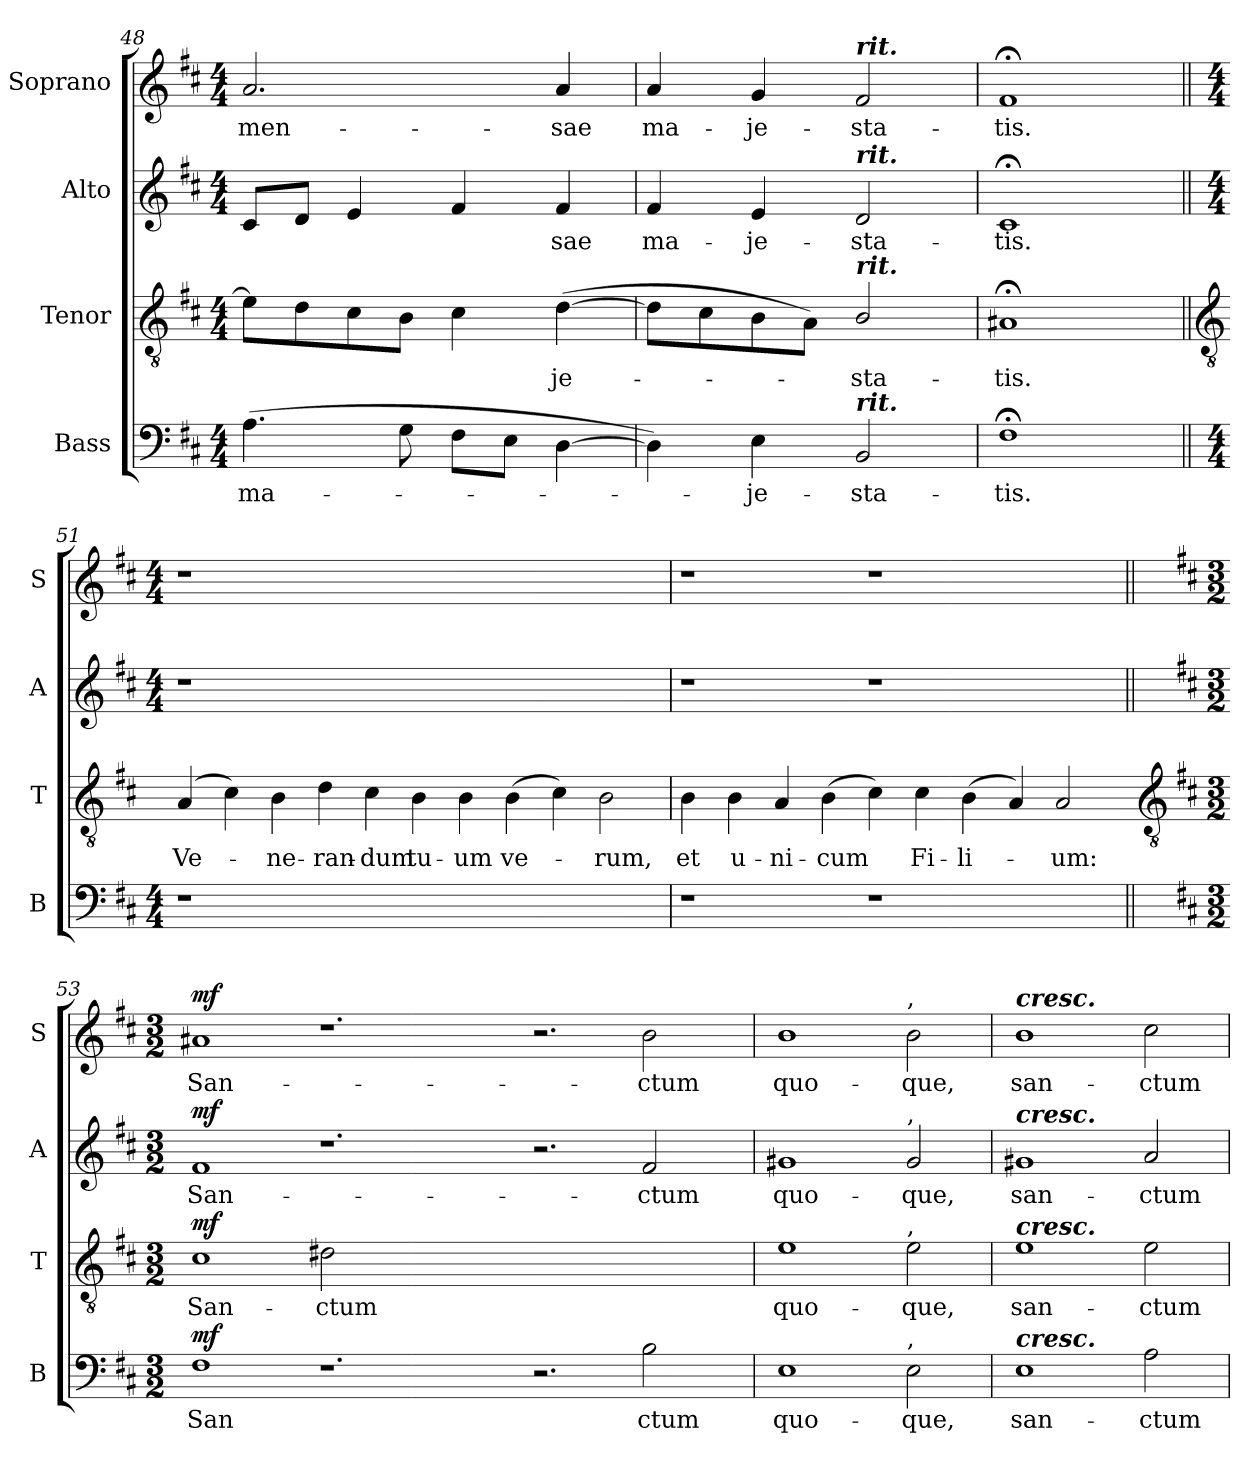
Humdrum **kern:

**kern	**text	**dynam	**kern	**text	**dynam	**kern	**text	**dynam	**kern	**text	**dynam
*part4	*part4	*part4	*part3	*part3	*part3	*part2	*part2	*part2	*part1	*part1	*part1
*staff4	*staff4	*staff4	*staff3	*staff3	*staff3	*staff2	*staff2	*staff2	*staff1	*staff1	*staff1
*I"Bass	*	*	*I"Tenor	*	*	*I"Alto	*	*	*I"Soprano	*	*
*I'B	*	*	*I'T	*	*	*I'A	*	*	*I'S	*	*
*clefF4	*	*	*clefGv2	*	*	*clefG2	*	*	*clefG2	*	*
*k[f#c#]	*	*	*k[f#c#]	*	*	*k[f#c#]	*	*	*k[f#c#]	*	*
*D:	*	*	*D:	*	*	*D:	*	*	*D:	*	*
*M4/4	*	*	*M4/4	*	*	*M4/4	*	*	*M4/4	*	*
=48	=48	=48	=48	=48	=48	=48	=48	=48	=48	=48	=48
!	!LO:LY:b	!	!	!	!	!	!	!	!	!LO:LY:b	!
(>4.A	ma-	.	8eL]	.	.	8c#L	.	.	2.a	-men-	.
.	.	.	8d	.	.	8dJ	.	.	.	.	.
.	.	.	8c#	.	.	4e	.	.	.	.	.
8G	.	.	8BJ	.	.	.	.	.	.	.	.
8F#L	.	.	4c#	.	.	4f#	.	.	.	.	.
8EJ	.	.	.	.	.	.	.	.	.	.	.
!	!	!	!	!LO:LY:b	!	!	!LO:LY:b	!	!	!LO:LY:b	!
[4D	.	.	(>[4d	je-	.	4f#	sae	.	4a	-sae	.
=49	=49	=49	=49	=49	=49	=49	=49	=49	=49	=49	=49
!	!	!	!	!	!	!	!LO:LY:b	!	!	!LO:LY:b	!
4D])	.	.	8dL]	.	.	4f#	ma-	.	4a	ma-	.
.	.	.	8c#	.	.	.	.	.	.	.	.
!	!LO:LY:b	!	!	!	!	!	!LO:LY:b	!	!	!LO:LY:b	!
4E	je-	.	8B	.	.	4e	-je-	.	4g	-je-	.
.	.	.	8AJ)	.	.	.	.	.	.	.	.
!	!	!	!	!	!	!	!	!	!LO:TX:a:Bi:t=rit.	!	!
!	!	!	!	!	!	!LO:TX:a:Bi:t=rit.	!	!	!	!	!
!	!	!	!LO:TX:a:Bi:t=rit.	!	!	!	!	!	!	!	!
!LO:TX:a:Bi:t=rit.	!	!	!	!	!	!	!	!	!	!	!
!	!LO:LY:b	!	!	!LO:LY:b	!	!	!LO:LY:b	!	!	!LO:LY:b	!
2BB	-sta-	.	2B/	sta-	.	2d	-sta-	.	2f#	-sta-	.
=50	=50	=50	=50	=50	=50	=50	=50	=50	=50	=50	=50
!	!LO:LY:b	!	!	!LO:LY:b	!	!	!LO:LY:b	!	!	!LO:LY:b	!
1F#;<	-tis.	.	1A#X;<	-tis.	.	1c#;<	-tis.	.	1f#;<	-tis.	.
!!LO:LB:g=z
=51||	=51||	=51||	=51||	=51||	=51||	=51||	=51||	=51||	=51||	=51||	=51||
*	*	*	*clefGv2	*	*	*	*	*	*	*	*
*M4/4	*	*	*	*	*	*M4/4	*	*	*M4/4	*	*
!	!	!	!	!LO:LY:b	!	!	!	!	!	!	!
1r	.	.	(<4A	Ve-	.	1r	.	.	1r	.	.
.	.	.	4c#)	.	.	.	.	.	.	.	.
!	!	!	!	!LO:LY:b	!	!	!	!	!	!	!
.	.	.	4B	ne-	.	.	.	.	.	.	.
!	!	!	!	!LO:LY:b	!	!	!	!	!	!	!
.	.	.	4d	-ran-	.	.	.	.	.	.	.
!	!	!	!	!LO:LY:b	!	!	!	!	!	!	!
1..ryy	.	.	4c#	-dum	.	1..ryy	.	.	1..ryy	.	.
!	!	!	!	!LO:LY:b	!	!	!	!	!	!	!
.	.	.	4B	tu-	.	.	.	.	.	.	.
!	!	!	!	!LO:LY:b	!	!	!	!	!	!	!
.	.	.	4B	-um	.	.	.	.	.	.	.
!	!	!	!	!LO:LY:b	!	!	!	!	!	!	!
.	.	.	(>4B	ve-	.	.	.	.	.	.	.
.	.	.	4c#)	.	.	.	.	.	.	.	.
!	!	!	!	!LO:LY:b	!	!	!	!	!	!	!
.	.	.	2B	rum,	.	.	.	.	.	.	.
=52	=52	=52	=52	=52	=52	=52	=52	=52	=52	=52	=52
!	!	!	!	!LO:LY:b	!	!	!	!	!	!	!
1r	.	.	4B	et	.	1r	.	.	1r	.	.
!	!	!	!	!LO:LY:b	!	!	!	!	!	!	!
.	.	.	4B	u-	.	.	.	.	.	.	.
!	!	!	!	!LO:LY:b	!	!	!	!	!	!	!
.	.	.	4A	-ni-	.	.	.	.	.	.	.
!	!	!	!	!LO:LY:b	!	!	!	!	!	!	!
.	.	.	(>4B	-cum	.	.	.	.	.	.	.
1r	.	.	4c#)	.	.	1r	.	.	1r	.	.
!	!	!	!	!LO:LY:b	!	!	!	!	!	!	!
.	.	.	4c#	Fi-	.	.	.	.	.	.	.
!	!	!	!	!LO:LY:b	!	!	!	!	!	!	!
.	.	.	(<4B	-li-	.	.	.	.	.	.	.
.	.	.	4A)	.	.	.	.	.	.	.	.
!	!	!	!	!LO:LY:b	!	!	!	!	!	!	!
2ryy	.	.	2A	um:	.	2ryy	.	.	2ryy	.	.
!!LO:LB:g=z
=53||	=53||	=53||	=53-	=53||	=53||	=53||	=53||	=53||	=53||	=53||	=53||
*	*	*	*clefGv2	*	*	*	*	*	*	*	*
*k[f#c#]	*	*	*	*	*	*k[f#c#]	*	*	*k[f#c#]	*	*
*D:	*	*	*	*	*	*D:	*	*	*D:	*	*
*M3/2	*	*	*M3/2	*	*	*M3/2	*	*	*M3/2	*	*
!	!LO:LY:b	!LO:DY:b	!	!LO:LY:b	!LO:DY:b	!	!LO:LY:b	!LO:DY:b	!	!LO:LY:b	!LO:DY:b
1F#	San	mf	1c#	San-	mf	1f#	San-	mf	1a#X	San-	mf
!	!	!	!	!LO:LY:b	!	!	!	!	!	!	!
1.r	.	.	2d#X	-ctum	.	1.r	.	.	1.r	.	.
.	.	.	0ryy	.	.	.	.	.	.	.	.
2.r	.	.	.	.	.	2.r	.	.	2.r	.	.
!	!LO:LY:b	!	!	!	!	!	!LO:LY:b	!	!	!LO:LY:b	!
2B	ctum	.	.	.	.	2f#	-ctum	.	2b	-ctum	.
.	.	.	4ryy	.	.	.	.	.	.	.	.
=54	=54	=54	=54	=54	=54	=54	=54	=54	=54	=54	=54
!	!LO:LY:b	!	!	!LO:LY:b	!	!	!LO:LY:b	!	!	!LO:LY:b	!
1E	quo-	.	1e	quo-	.	1g#X	quo-	.	1b	quo-	.
!	!	!	!	!	!	!	!	!	!LO:TX:a:t=,	!	!
!	!	!	!	!	!	!LO:TX:a:t=,	!	!	!	!	!
!	!	!	!LO:TX:a:t=,	!	!	!	!	!	!	!	!
!LO:TX:a:t=,	!	!	!	!	!	!	!	!	!	!	!
!	!LO:LY:b	!	!	!LO:LY:b	!	!	!LO:LY:b	!	!	!LO:LY:b	!
2E	-que,	.	2e	-que,	.	2g#	-que,	.	2b	-que,	.
=55	=55	=55	=55	=55	=55	=55	=55	=55	=55	=55	=55
!	!	!	!	!	!	!	!	!	!LO:TX:a:Bi:t=cresc.	!	!
!	!	!	!	!	!	!LO:TX:a:Bi:t=cresc.	!	!	!	!	!
!	!	!	!LO:TX:a:Bi:t=cresc.	!	!	!	!	!	!	!	!
!LO:TX:a:Bi:t=cresc.	!	!	!	!	!	!	!	!	!	!	!
!	!LO:LY:b	!	!	!LO:LY:b	!	!	!LO:LY:b	!	!	!LO:LY:b	!
1E	san-	.	1e	san-	.	1g#X	san-	.	1b	san-	.
!	!LO:LY:b	!	!	!LO:LY:b	!	!	!LO:LY:b	!	!	!LO:LY:b	!
2A	-ctum	.	2e	-ctum	.	2a	-ctum	.	2cc#	-ctum	.
=	=	=	=	=	=	=	=	=	=	=	=
*-	*-	*-	*-	*-	*-	*-	*-	*-	*-	*-	*-
